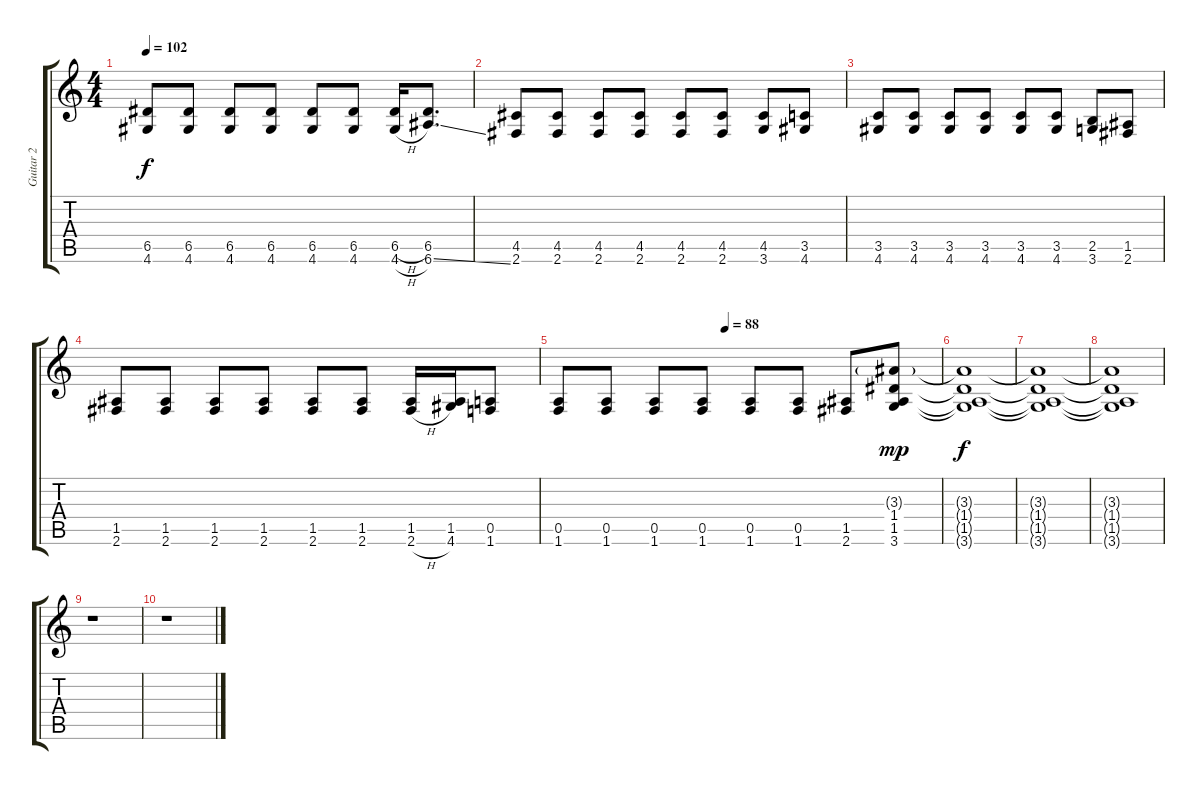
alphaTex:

\track ("Guitar 2" "Guitar 2") {instrument distortionguitar}
\staff {score tabs}
\tuning (E4 B3 G3 D3 A2 E2) {hide}
\ts (4 4)
\tempo 102
\clef g2
\ks c
(6.5 4.6).8{dy f} (6.5 4.6).8 (6.5 4.6).8 (6.5 4.6).8 (6.5 4.6).8 (6.5 4.6).8 (6.5{h} 4.6{h}).16 (6.5 6.6{ss}).8{d} |
(4.5 2.6).8 (4.5 2.6).8 (4.5 2.6).8 (4.5 2.6).8 (4.5 2.6).8 (4.5 2.6).8 (4.5 3.6).8 (3.5 4.6).8 |
(3.5 4.6).8 (3.5 4.6).8 (3.5 4.6).8 (3.5 4.6).8 (3.5 4.6).8 (3.5 4.6).8 (2.5 3.6).8 (1.5 2.6).8 |
(1.5 2.6).8 (1.5 2.6).8 (1.5 2.6).8 (1.5 2.6).8 (1.5 2.6).8 (1.5 2.6).8 (1.5 2.6{h}).16 (1.5 4.6).16 (0.5 1.6).8 |
\tempo (88 0.4375)
(0.5 1.6).8 (0.5 1.6).8 (0.5 1.6).8 (0.5 1.6).8 (0.5 1.6).8 (0.5 1.6).8 (1.5 2.6).8 (3.3{g} 1.4 1.5 3.6).8{dy mp} |
(3.3{t} 1.4{t} 1.5{t} 3.6{t}).1{dy f} |
(3.3{t} 1.4{t} 1.5{t} 3.6{t}).1 |
(3.3{t} 1.4{t} 1.5{t} 3.6{t}).1 |
r.1 |
r.1
